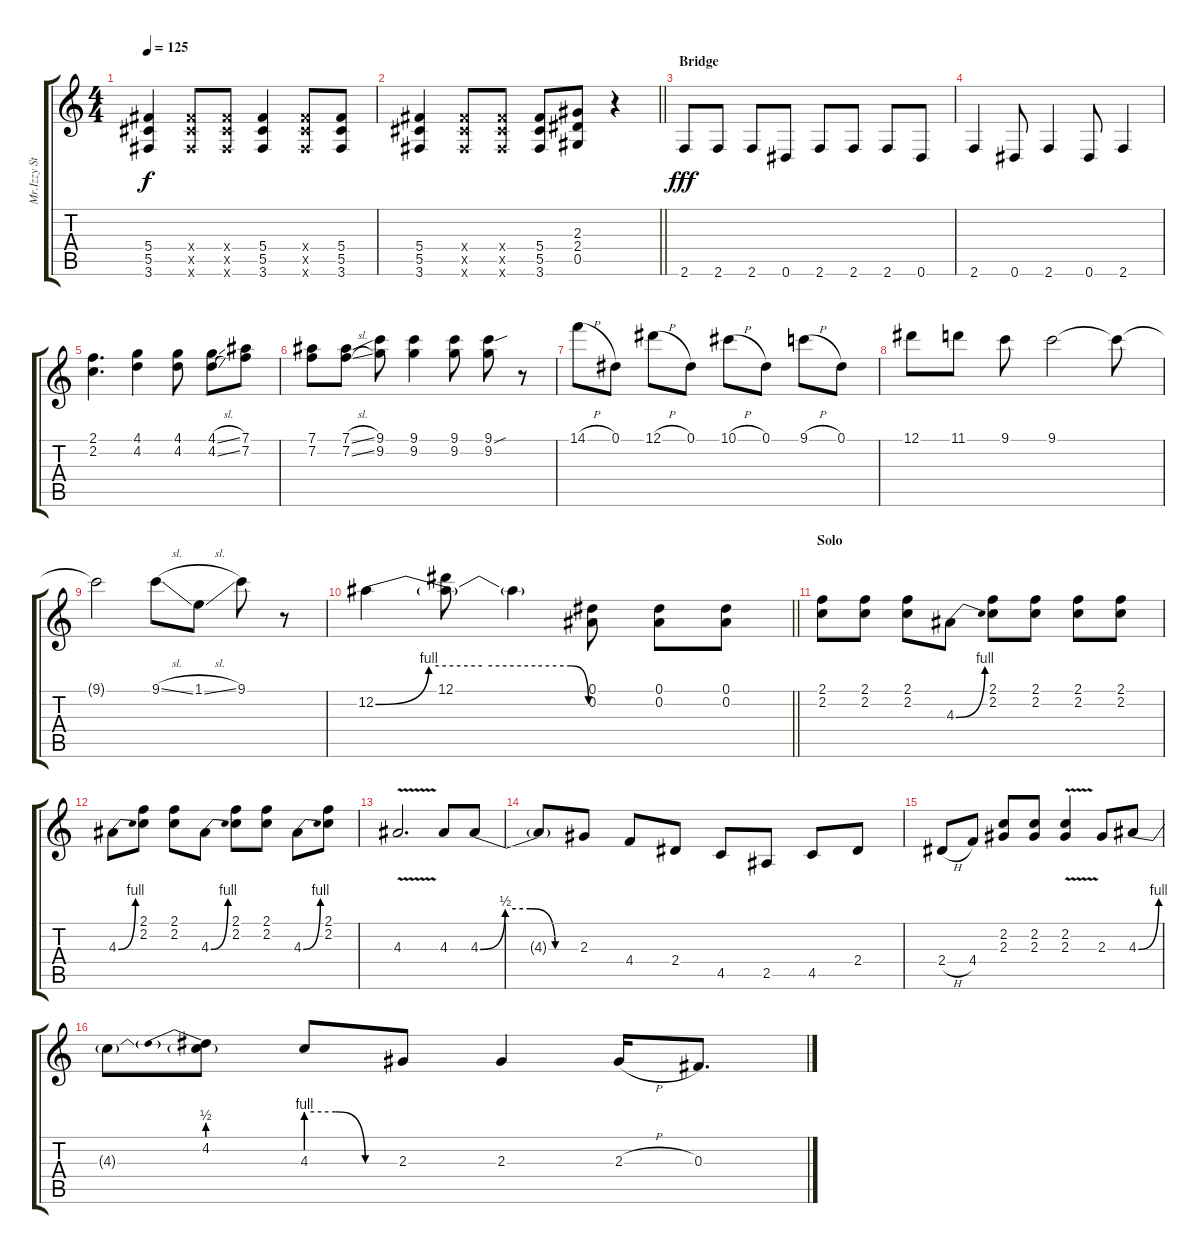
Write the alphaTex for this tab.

\track ("Mr.Izzy Stradlin" "Mr.Izzy St") {instrument distortionguitar}
\staff {score tabs}
\tuning (Eb4 Bb3 Gb3 Db3 Ab2 Eb2) {hide}
\ts (4 4)
\tempo 125
\clef g2
\ks c
(5.4 5.5 3.6).4{dy f} (5.4{x} 5.5{x} 3.6{x}).8 (5.4{x} 5.5{x} 3.6{x}).8 (5.4 5.5 3.6).4 (5.4{x} 5.5{x} 3.6{x}).8 (5.4 5.5 3.6).8 |
\barLineRight lightlight
(5.4 5.5 3.6).4 (5.4{x} 5.5{x} 3.6{x}).8 (5.4{x} 5.5{x} 3.6{x}).8 (5.4 5.5 3.6).8 (2.3 2.4 0.5).8 r.4 |
\section ("" "Bridge")
2.6.8{dy fff volume 16 balance 8} 2.6.8 2.6.8 0.6.8 2.6.8 2.6.8 2.6.8 0.6.8 |
2.6.4 0.6.8 2.6.4 0.6.8 2.6.4 |
(2.1 2.2).4{d} (4.1 4.2).4 (4.1 4.2).8 (4.1{sl} 4.2{sl}).8 (7.1 7.2).8 |
(7.1 7.2).8 (7.1{sl} 7.2{sl}).8 (9.1 9.2).8 (9.1 9.2).4 (9.1 9.2).8 (9.1{sou} 9.2).8 r.8 |
14.1{h}.8 0.1.8 12.1{h}.8 0.1.8 10.1{h}.8 0.1.8 9.1{h}.8 0.1.8 |
12.1.8 11.1.8 9.1.8 9.1.2 9.1{t}.8 |
9.1{t}.2 9.1{sl}.8 1.1{sl}.8 9.1.8 r.8 |
\barLineRight lightlight
12.2{be (custom 0 0 15 4 30 4 45 4 55 4 60 0)}.4 (12.1 12.2{t}).8 12.2{t}.4 (0.1 0.2).8 (0.1 0.2).8 (0.1 0.2).8 |
\section ("" "Solo")
(2.1 2.2).8 (2.1 2.2).8 (2.1 2.2).8 4.3{be (bend 0 0 60 4)}.8 (2.1 2.2).8 (2.1 2.2).8 (2.1 2.2).8 (2.1 2.2).8 |
4.3{be (bend 0 0 60 4)}.8 (2.1 2.2).8 (2.1 2.2).8 4.3{be (bend 0 0 60 4)}.8 (2.1 2.2).8 (2.1 2.2).8 4.3{be (bend 0 0 60 4)}.8 (2.1 2.2).8 |
4.3{v}.2{d} 4.3.8 4.3{be (custom 0 0 15 2 30 2 45 0 60 0)}.8 |
4.3{t}.8 2.3.8 4.4.8 2.4.8 4.5.8 2.5.8 4.5.8 2.4.8 |
2.4{h}.8 4.4.8 (2.2 2.3).8 (2.2 2.3).8 (2.2{v} 2.3{v}).4 2.3.8 4.3{be (bend 0 0 60 4)}.8 |
4.3{t}.8 (4.2{be (prebend 0 2 60 2)} 4.3{t}).8 4.3{be (custom 0 4 20 4 40 0 60 0)}.8 2.3.8 2.3.4 2.3{h}.16 0.3.8{d}
